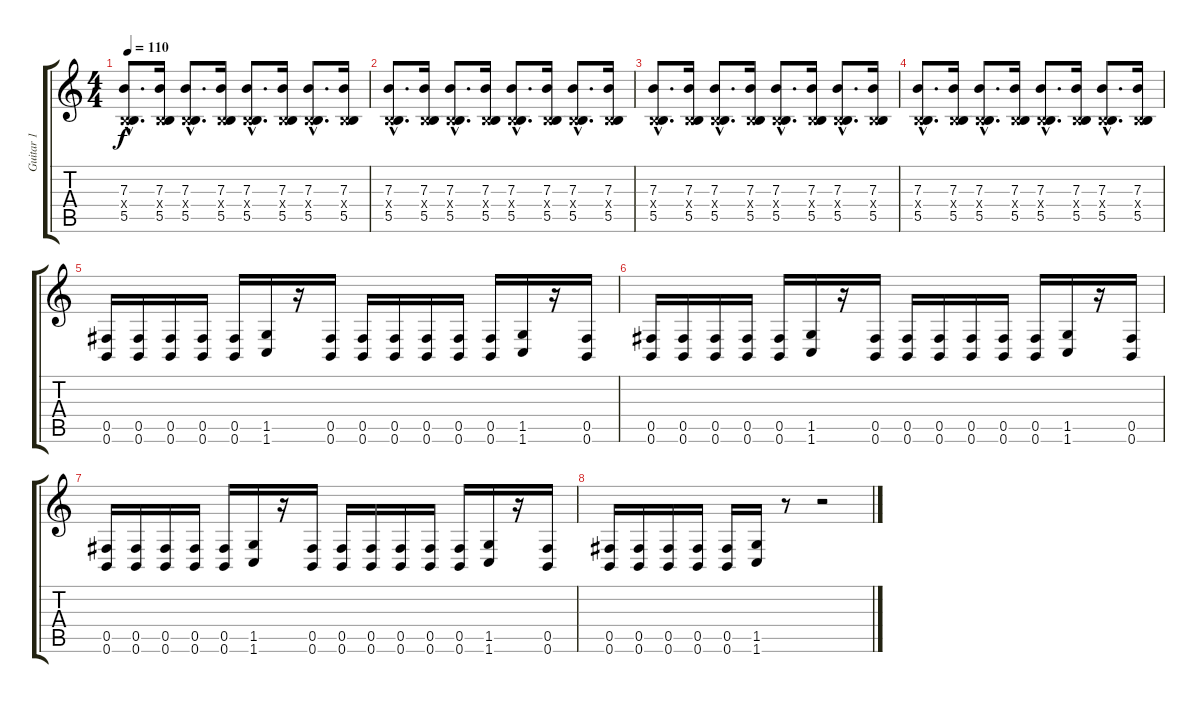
\track ("Guitar 1" "Guitar 1") {instrument overdrivenguitar}
\staff {score tabs}
\tuning (Db4 Ab3 E3 B2 Gb2 B1) {hide}
\ts (4 4)
\tempo 110
\clef g2
\ks c
(7.3{hac} 0.4{hac x} 5.5{hac}).8{d dy f} (7.3 0.4{x} 5.5).16 (7.3{hac} 0.4{hac x} 5.5{hac}).8{d} (7.3 0.4{x} 5.5).16 (7.3{hac} 0.4{hac x} 5.5{hac}).8{d} (7.3 0.4{x} 5.5).16 (7.3{hac} 0.4{hac x} 5.5{hac}).8{d} (7.3 0.4{x} 5.5).16 |
(7.3{hac} 0.4{hac x} 5.5{hac}).8{d} (7.3 0.4{x} 5.5).16 (7.3{hac} 0.4{hac x} 5.5{hac}).8{d} (7.3 0.4{x} 5.5).16 (7.3{hac} 0.4{hac x} 5.5{hac}).8{d} (7.3 0.4{x} 5.5).16 (7.3{hac} 0.4{hac x} 5.5{hac}).8{d} (7.3 0.4{x} 5.5).16 |
(7.3{hac} 0.4{hac x} 5.5{hac}).8{d} (7.3 0.4{x} 5.5).16 (7.3{hac} 0.4{hac x} 5.5{hac}).8{d} (7.3 0.4{x} 5.5).16 (7.3{hac} 0.4{hac x} 5.5{hac}).8{d} (7.3 0.4{x} 5.5).16 (7.3{hac} 0.4{hac x} 5.5{hac}).8{d} (7.3 0.4{x} 5.5).16 |
(7.3{hac} 0.4{hac x} 5.5{hac}).8{d} (7.3 0.4{x} 5.5).16 (7.3{hac} 0.4{hac x} 5.5{hac}).8{d} (7.3 0.4{x} 5.5).16 (7.3{hac} 0.4{hac x} 5.5{hac}).8{d} (7.3 0.4{x} 5.5).16 (7.3{hac} 0.4{hac x} 5.5{hac}).8{d} (7.3 0.4{x} 5.5).16 |
(0.5 0.6).16 (0.5 0.6).16 (0.5 0.6).16 (0.5 0.6).16 (0.5 0.6).16 (1.5 1.6).16 r.16 (0.5 0.6).16 (0.5 0.6).16 (0.5 0.6).16 (0.5 0.6).16 (0.5 0.6).16 (0.5 0.6).16 (1.5 1.6).16 r.16 (0.5 0.6).16 |
(0.5 0.6).16 (0.5 0.6).16 (0.5 0.6).16 (0.5 0.6).16 (0.5 0.6).16 (1.5 1.6).16 r.16 (0.5 0.6).16 (0.5 0.6).16 (0.5 0.6).16 (0.5 0.6).16 (0.5 0.6).16 (0.5 0.6).16 (1.5 1.6).16 r.16 (0.5 0.6).16 |
(0.5 0.6).16 (0.5 0.6).16 (0.5 0.6).16 (0.5 0.6).16 (0.5 0.6).16 (1.5 1.6).16 r.16 (0.5 0.6).16 (0.5 0.6).16 (0.5 0.6).16 (0.5 0.6).16 (0.5 0.6).16 (0.5 0.6).16 (1.5 1.6).16 r.16 (0.5 0.6).16 |
(0.5 0.6).16 (0.5 0.6).16 (0.5 0.6).16 (0.5 0.6).16 (0.5 0.6).16 (1.5 1.6).16 r.8 r.2
